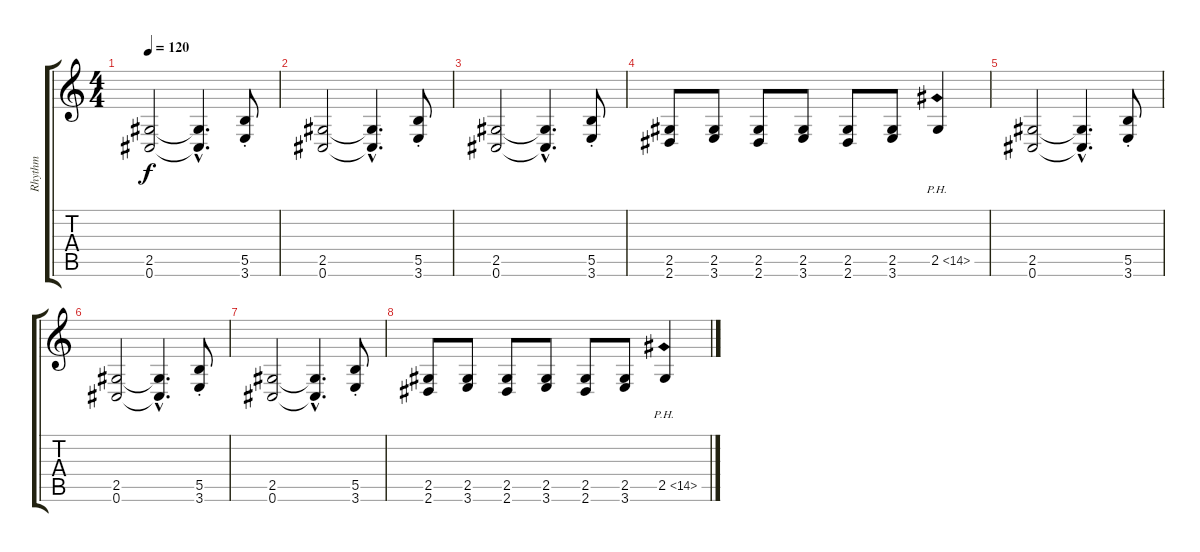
\track ("Rhythm" "Rhythm") {instrument distortionguitar}
\staff {score tabs}
\tuning (Db4 Ab3 E3 B2 Gb2 Db2) {hide}
\ts (4 4)
\tempo 120
\clef g2
\ks c
(2.5 0.6).2{dy f} (2.5{hac t} 0.6{hac t}).4{d} (5.5{st} 3.6{st}).8 |
(2.5 0.6).2 (2.5{hac t} 0.6{hac t}).4{d} (5.5{st} 3.6{st}).8 |
(2.5 0.6).2 (2.5{hac t} 0.6{hac t}).4{d} (5.5{st} 3.6{st}).8 |
(2.5 2.6).8 (2.5 3.6).8 (2.5 2.6).8 (2.5 3.6).8 (2.5 2.6).8 (2.5 3.6).8 2.5{ph 12}.4 |
(2.5 0.6).2 (2.5{hac t} 0.6{hac t}).4{d} (5.5{st} 3.6{st}).8 |
(2.5 0.6).2 (2.5{hac t} 0.6{hac t}).4{d} (5.5{st} 3.6{st}).8 |
(2.5 0.6).2 (2.5{hac t} 0.6{hac t}).4{d} (5.5{st} 3.6{st}).8 |
(2.5 2.6).8 (2.5 3.6).8 (2.5 2.6).8 (2.5 3.6).8 (2.5 2.6).8 (2.5 3.6).8 2.5{ph 12}.4
